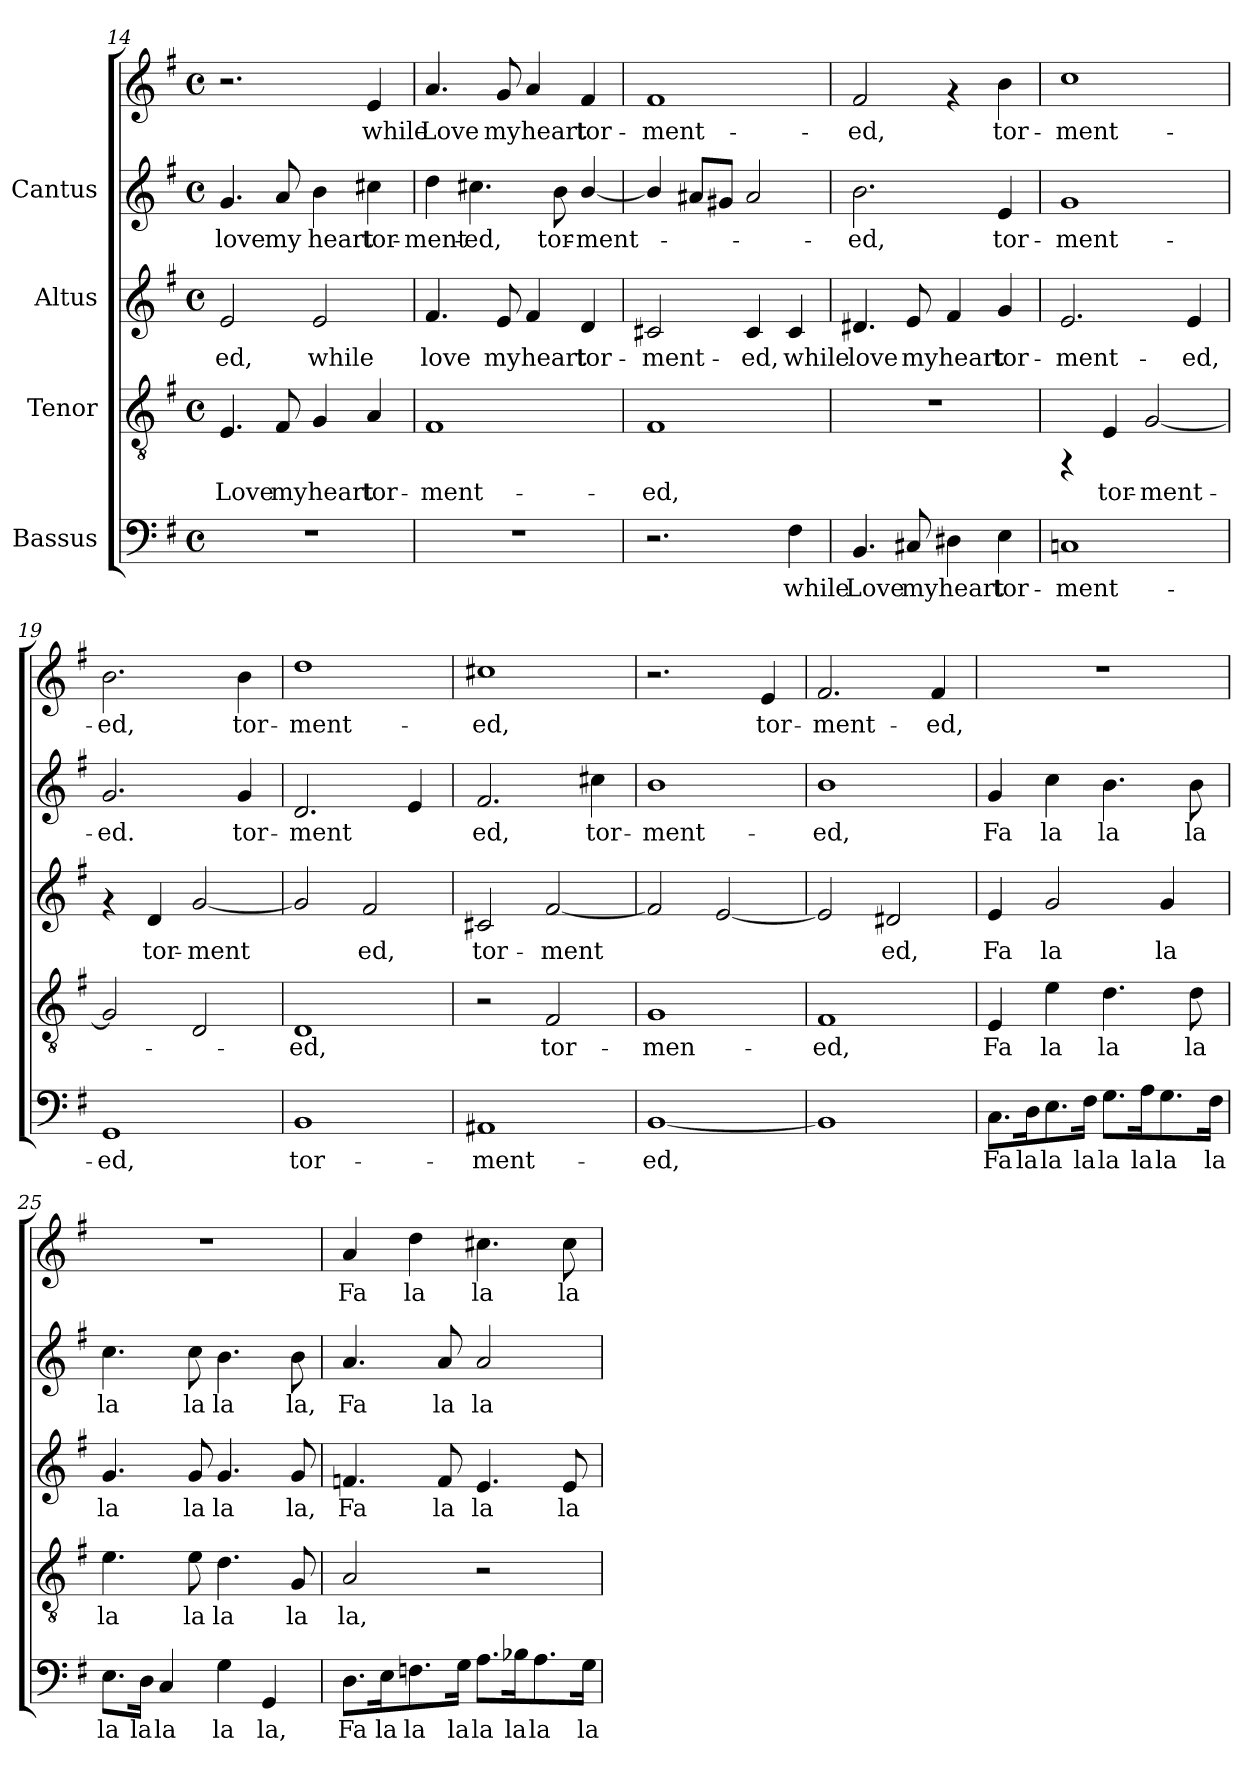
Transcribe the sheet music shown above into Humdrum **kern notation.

**kern	**text	**kern	**text	**kern	**text	**kern	**text	**kern	**text
*part4	*part4	*part3	*part3	*part2	*part2	*part1	*part1	*part1	*part1
*staff5	*staff5	*staff4	*staff4	*staff3	*staff3	*staff2	*staff2	*staff1	*staff1
*I"Bassus	*	*I"Tenor	*	*I"Altus	*	*I"Cantus	*	*	*
*clefF4	*	*clefGv2	*	*clefG2	*	*clefG2	*	*clefG2	*
*k[f#]	*	*k[f#]	*	*k[f#]	*	*k[f#]	*	*k[f#]	*
*G:	*	*G:	*	*G:	*	*G:	*	*G:	*
*M4/4	*	*M4/4	*	*M4/4	*	*M4/4	*	*M4/4	*
*met(c)	*	*met(c)	*	*met(c)	*	*met(c)	*	*met(c)	*
=14	=14	=14	=14	=14	=14	=14	=14	=14	=14
!	!	!	!LO:LY:b:cj	!	!LO:LY:b:cj	!	!LO:LY:b:cj	!	!
1r	.	4.E/	Love	2e/	-ed,	4.g/	love	2.r	.
!	!	!	!LO:LY:b:cj	!	!	!	!LO:LY:b:cj	!	!
.	.	8F#/	my	.	.	8a/	my	.	.
!	!	!	!LO:LY:b:cj	!	!LO:LY:b:cj	!	!LO:LY:b:cj	!	!
.	.	4G/	heart	2e/	while	4b\	heart	.	.
!	!	!	!LO:LY:b:cj	!	!	!	!LO:LY:b:cj	!	!LO:LY:b:cj
.	.	4A/	tor-	.	.	4cc#X\	tor-	4e/	while
!!LO:PB:g=z
=15	=15	=15	=15	=15	=15	=15	=15	=15	=15
!	!	!	!LO:LY:b:cj	!	!LO:LY:b:cj	!	!LO:LY:b:cj	!	!LO:LY:b:cj
1r	.	1F#	-ment-	4.f#/	love	4dd\	-ment-	4.a/	-Love
!	!	!	!	!	!	!	!LO:LY:b:cj	!	!
.	.	.	.	.	.	4.cc#X\	-ed,	.	.
!	!	!	!	!	!LO:LY:b:cj	!	!	!	!LO:LY:b:cj
.	.	.	.	8e/	my	.	.	8g/	my
!	!	!	!	!	!LO:LY:b:cj	!	!	!	!LO:LY:b:cj
.	.	.	.	4f#/	heart	.	.	4a/	heart
!	!	!	!	!	!	!	!LO:LY:b:cj	!	!
.	.	.	.	.	.	8b\	tor-	.	.
!	!	!	!	!	!LO:LY:b:cj	!	!LO:LY:b:cj	!	!LO:LY:b:cj
.	.	.	.	4d/	tor-	[<4b/	-ment-	4f#/	tor-
=16	=16	=16	=16	=16	=16	=16	=16	=16	=16
!	!	!	!LO:LY:b:cj	!	!LO:LY:b:cj	!	!	!	!LO:LY:b:cj
2.r	.	1F#	-ed,	2c#X/	-ment-	4b/]	.	1f#	-ment-
.	.	.	.	.	.	8a#X/L	.	.	.
.	.	.	.	.	.	8g#X/J	.	.	.
!	!	!	!	!	!LO:LY:b:cj	!	!	!	!
.	.	.	.	4c#/	-ed,	2a#/	.	.	.
!	!LO:LY:b:cj	!	!	!	!LO:LY:b:cj	!	!	!	!
4F#\	while	.	.	4c#/	while	.	.	.	.
=17	=17	=17	=17	=17	=17	=17	=17	=17	=17
!	!LO:LY:b:cj	!	!	!	!LO:LY:b:cj	!	!LO:LY:b:cj	!	!LO:LY:b:cj
4.BB/	Love	1r	.	4.d#X/	love	2.b\	-ed,	2f#/	-ed,
!	!LO:LY:b:cj	!	!	!	!LO:LY:b:cj	!	!	!	!
8C#X/	my	.	.	8e/	my	.	.	.	.
!	!LO:LY:b:cj	!	!	!	!LO:LY:b:cj	!	!	!	!
4D#X\	heart	.	.	4f#/	heart	.	.	4rf	.
!	!LO:LY:b:cj	!	!	!	!LO:LY:b:cj	!	!LO:LY:b:cj	!	!LO:LY:b:cj
4E\	tor-	.	.	4g/	tor-	4e/	tor-	4b\	tor-
=18	=18	=18	=18	=18	=18	=18	=18	=18	=18
!	!LO:LY:b:cj	!	!	!	!LO:LY:b:cj	!	!LO:LY:b:cj	!	!LO:LY:b:cj
1Cn	-ment-	4rFF	.	2.e/	-ment-	1g	-ment-	1cc	-ment-
!	!	!	!LO:LY:b:cj	!	!	!	!	!	!
.	.	4E/	tor-	.	.	.	.	.	.
!	!	!	!LO:LY:b:cj	!	!	!	!	!	!
.	.	[<2G/	-ment-	.	.	.	.	.	.
!	!	!	!	!	!LO:LY:b:cj	!	!	!	!
.	.	.	.	4e/	-ed,	.	.	.	.
=19	=19	=19	=19	=19	=19	=19	=19	=19	=19
!	!LO:LY:b:cj	!	!	!	!	!	!LO:LY:b:cj	!	!LO:LY:b:cj
1GG	-ed,	2G/]	.	4rf	.	2.g/	-ed.	2.b\	-ed,
!	!	!	!	!	!LO:LY:b:cj	!	!	!	!
.	.	.	.	4d/	tor-	.	.	.	.
!	!	!	!	!	!LO:LY:b:cj	!	!	!	!
.	.	2D/	.	[<2g/	-ment-	.	.	.	.
!	!	!	!	!	!	!	!LO:LY:b:cj	!	!LO:LY:b:cj
.	.	.	.	.	.	4g/	tor-	4b\	tor-
=20	=20	=20	=20	=20	=20	=20	=20	=20	=20
!	!LO:LY:b:cj	!	!LO:LY:b:cj	!	!LO:LY:b:cj	!	!LO:LY:b:cj	!	!LO:LY:b:cj
1BB	tor-	1D	-ed,	2g/]	-	2.d/	-ment-	1dd	-ment-
!	!	!	!	!	!LO:LY:b:cj	!	!	!	!
.	.	.	.	2f#/	ed,	.	.	.	.
!	!	!	!	!	!	!	!LO:LY:b:cj	!	!
.	.	.	.	.	.	4e/	--	.	.
!!LO:LB:g=z
=21	=21	=21	=21	=21	=21	=21	=21	=21	=21
!	!LO:LY:b:cj	!	!	!	!LO:LY:b:cj	!	!LO:LY:b:cj	!	!LO:LY:b:cj
1AA#X	-ment-	2r	.	2c#X/	tor-	2.f#/	ed,	1cc#X	-ed,
!	!	!	!LO:LY:b:cj	!	!LO:LY:b:cj	!	!	!	!
.	.	2F#/	tor-	[<2f#/	-ment-	.	.	.	.
!	!	!	!	!	!	!	!LO:LY:b:cj	!	!
.	.	.	.	.	.	4cc#X\	tor-	.	.
=22	=22	=22	=22	=22	=22	=22	=22	=22	=22
!	!LO:LY:b:cj	!	!LO:LY:b:cj	!	!	!	!LO:LY:b:cj	!	!
[<1BB	-ed,	1G	-men-	2f#/]	.	1b	-ment-	2.r	.
.	.	.	.	[<2e/	.	.	.	.	.
!	!	!	!	!	!	!	!	!	!LO:LY:b:cj
.	.	.	.	.	.	.	.	4e/	-tor-
=23	=23	=23	=23	=23	=23	=23	=23	=23	=23
!	!	!	!LO:LY:b:cj	!	!LO:LY:b:cj	!	!LO:LY:b:cj	!	!LO:LY:b:cj
1BB]	.	1F#	-ed,	2e/]	-	1b	ed,	2.f#/	-ment-
!	!	!	!	!	!LO:LY:b:cj	!	!	!	!
.	.	.	.	2d#X/	ed,	.	.	.	.
!	!	!	!	!	!	!	!	!	!LO:LY:b:cj
.	.	.	.	.	.	.	.	4f#/	-ed,
=24	=24	=24	=24	=24	=24	=24	=24	=24	=24
!	!LO:LY:b:cj	!	!LO:LY:b:cj	!	!LO:LY:b:cj	!	!LO:LY:b:cj	!	!
8.C\L	Fa	4E/	Fa	4e/	Fa	4g/	Fa	1r	.
!	!LO:LY:b:cj	!	!	!	!	!	!	!	!
16D\	la	.	.	.	.	.	.	.	.
!	!LO:LY:b:cj	!	!LO:LY:b:cj	!	!LO:LY:b:cj	!	!LO:LY:b:cj	!	!
8.E\	la	4e\	la	2g/	la	4cc\	la	.	.
!	!LO:LY:b:cj	!	!	!	!	!	!	!	!
16F#\J	la	.	.	.	.	.	.	.	.
!	!LO:LY:b:cj	!	!LO:LY:b:cj	!	!	!	!LO:LY:b:cj	!	!
8.G\L	la	4.d\	la	.	.	4.b\	la	.	.
!	!LO:LY:b:cj	!	!	!	!	!	!	!	!
16A\	la	.	.	.	.	.	.	.	.
!	!LO:LY:b:cj	!	!	!	!LO:LY:b:cj	!	!	!	!
8.G\	la	.	.	4g/	la	.	.	.	.
!	!	!	!LO:LY:b:cj	!	!	!	!LO:LY:b:cj	!	!
.	.	8d\	la	.	.	8b\	la	.	.
!	!LO:LY:b:cj	!	!	!	!	!	!	!	!
16F#\J	la	.	.	.	.	.	.	.	.
=25	=25	=25	=25	=25	=25	=25	=25	=25	=25
!	!LO:LY:b:cj	!	!LO:LY:b:cj	!	!LO:LY:b:cj	!	!LO:LY:b:cj	!	!
8.E\L	la	4.e\	la	4.g/	la	4.cc\	la	1r	.
!	!LO:LY:b:cj	!	!	!	!	!	!	!	!
16D\J	la	.	.	.	.	.	.	.	.
!	!LO:LY:b:cj	!	!	!	!	!	!	!	!
4C/	la	.	.	.	.	.	.	.	.
!	!	!	!LO:LY:b:cj	!	!LO:LY:b:cj	!	!LO:LY:b:cj	!	!
.	.	8e\	la	8g/	la	8cc\	la	.	.
!	!LO:LY:b:cj	!	!LO:LY:b:cj	!	!LO:LY:b:cj	!	!LO:LY:b:cj	!	!
4G\	la	4.d\	la	4.g/	la	4.b\	la	.	.
!	!LO:LY:b:cj	!	!	!	!	!	!	!	!
4GG/	la,	.	.	.	.	.	.	.	.
!	!	!	!LO:LY:b:cj	!	!LO:LY:b:cj	!	!LO:LY:b:cj	!	!
.	.	8G/	la	8g/	la,	8b\	la,	.	.
!!LO:LB:g=z
=26	=26	=26	=26	=26	=26	=26	=26	=26	=26
!	!LO:LY:b:cj	!	!LO:LY:b:cj	!	!LO:LY:b:cj	!	!LO:LY:b:cj	!	!LO:LY:b:cj
8.D\L	Fa	2A/	la,	4.fn/	Fa	4.a/	Fa	4a/	Fa
!	!LO:LY:b:cj	!	!	!	!	!	!	!	!
16E\	la	.	.	.	.	.	.	.	.
!	!LO:LY:b:cj	!	!	!	!	!	!	!	!LO:LY:b:cj
8.Fn\	la	.	.	.	.	.	.	4dd\	la
!	!	!	!	!	!LO:LY:b:cj	!	!LO:LY:b:cj	!	!
.	.	.	.	8f/	la	8a/	la	.	.
!	!LO:LY:b:cj	!	!	!	!	!	!	!	!
16G\J	la	.	.	.	.	.	.	.	.
!	!LO:LY:b:cj	!	!	!	!LO:LY:b:cj	!	!LO:LY:b:cj	!	!LO:LY:b:cj
8.A\L	la	2r	.	4.e/	la	2a/	la	4.cc#X\	la
!	!LO:LY:b:cj	!	!	!	!	!	!	!	!
16B-X\	la	.	.	.	.	.	.	.	.
!	!LO:LY:b:cj	!	!	!	!	!	!	!	!
8.A\	la	.	.	.	.	.	.	.	.
!	!	!	!	!	!LO:LY:b:cj	!	!	!	!LO:LY:b:cj
.	.	.	.	8e/	la	.	.	8cc#\	la
!	!LO:LY:b:cj	!	!	!	!	!	!	!	!
16G\J	la	.	.	.	.	.	.	.	.
=	=	=	=	=	=	=	=	=	=
*-	*-	*-	*-	*-	*-	*-	*-	*-	*-
